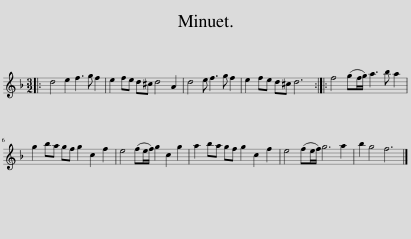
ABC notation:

X:1
L:1/8
M:3/2
I:linebreak $
K:Dmin
V:1 treble
V:1
|: d4 e2 f3 g f2 | e2 fe d^c d4 A2 | d4 e f3 g f2 | e2 fe d^c d6 :: f4 (gf/g/) a3 b a2 |$ %5
 g2 ba gf g2 c2 f2 | e4 (fe/f/) g2 c2 g2 | a2 ba gf g2 c2 f2 | e4 (fe/f/) g6 a2 | b2 g4 f6 |] %10
